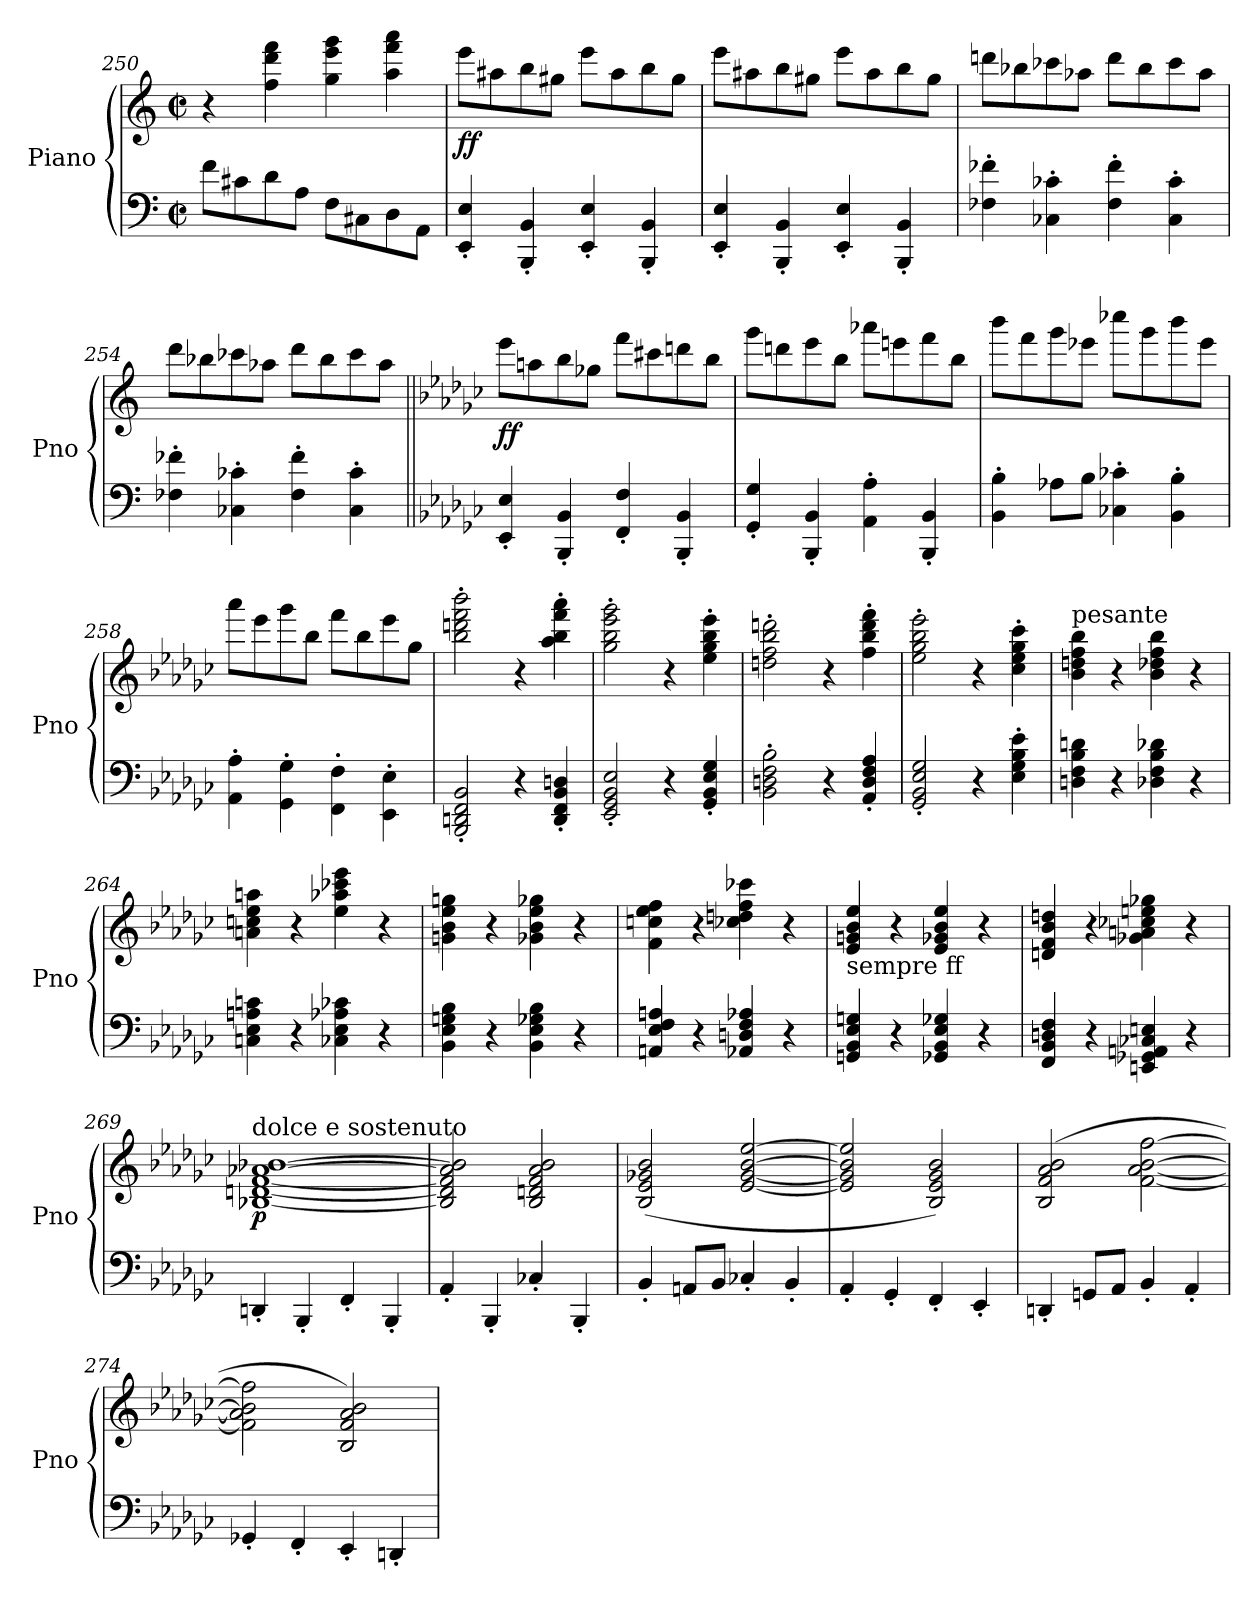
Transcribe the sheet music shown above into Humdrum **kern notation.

**kern	**kern	**dynam
*part1	*part1	*part1
*staff2	*staff1	*staff1/2
*I"Piano	*	*
*I'Pno	*	*
!!LO:PB:g=z
*clefF4	*clefG2	*
*k[]	*k[]	*
*C:	*C:	*
*M2/2	*M2/2	*
*met(c|)	*met(c|)	*
=250	=250	=250
8f\L	4r	.
8c#X\	.	.
8d\	4ff\ 4ddd\ 4fff\	.
8A\J	.	.
8F\L	4gg\ 4eee\ 4ggg\	.
8C#X\	.	.
8D\	4aa\ 4fff\ 4aaa\	.
8AA\J	.	.
=251	=251	=251
!	!	!LO:DY:b
4EE/' 4E/'	8eee\L	ff
.	8aa#X\	.
4BBB/' 4BB/'	8bb\	.
.	8gg#X\J	.
4EE/' 4E/'	8eee\L	.
.	8aa#\	.
4BBB/' 4BB/'	8bb\	.
.	8gg#\J	.
=252	=252	=252
4EE/' 4E/'	8eee\L	.
.	8aa#X\	.
4BBB/' 4BB/'	8bb\	.
.	8gg#X\J	.
4EE/' 4E/'	8eee\L	.
.	8aa#\	.
4BBB/' 4BB/'	8bb\	.
.	8gg#\J	.
=253	=253	=253
4F-X\' 4f-X\'	8dddn\L	.
.	8bb-X\	.
4C-X\' 4c-X\'	8ccc-X\	.
.	8aa-X\J	.
4F-\' 4f-\'	8ddd\L	.
.	8bb-\	.
4C-\' 4c-\'	8ccc-\	.
.	8aa-\J	.
!!LO:PB:g=z
=254	=254	=254
4F-X\' 4f-X\'	8ddd\L	.
.	8bb-X\	.
4C-X\' 4c-X\'	8ccc-X\	.
.	8aa-X\J	.
4F-\' 4f-\'	8ddd\L	.
.	8bb-\	.
4C-\' 4c-\'	8ccc-\	.
.	8aa-\J	.
!!LO:PB:g=z
=255||	=255||	=255||
*k[b-e-a-d-g-c-]	*k[b-e-a-d-g-c-]	*
*G-:	*G-:	*
!	!	!LO:DY:b
4EE-/' 4E-/'	8eee-\L	ff
.	8aan\	.
4BBB-/' 4BB-/'	8bb-\	.
.	8gg-X\J	.
4FF/' 4F/'	8fff\L	.
.	8ccc#X\	.
4BBB-/' 4BB-/'	8dddn\	.
.	8bb-\J	.
=256	=256	=256
4GG-/' 4G-/'	8ggg-\L	.
.	8dddn\	.
4BBB-/' 4BB-/'	8eee-\	.
.	8bb-\J	.
4AA-\' 4A-\'	8aaa-X\L	.
.	8eeen\	.
4BBB-/' 4BB-/'	8fff\	.
.	8bb-\J	.
=257	=257	=257
4BB-\' 4B-\'	8bbb-\L	.
.	8fff\	.
8A-X\L	8ggg-\	.
8B-\J	8eee-X\J	.
4C-X\' 4c-X\'	8cccc-X\L	.
.	8ggg-\	.
4BB-\' 4B-\'	8bbb-\	.
.	8eee-\J	.
=258	=258	=258
4AA-\' 4A-\'	8aaa-\L	.
.	8eee-\	.
4GG-\' 4G-\'	8ggg-\	.
.	8bb-\J	.
4FF\' 4F\'	8fff\L	.
.	8bb-\	.
4EE-\' 4E-\'	8eee-\	.
.	8gg-\J	.
!!LO:PB:g=z
=259	=259	=259
2BBB-/' 2DDn/' 2FF/' 2BB-/'	2bb-\' 2dddn\' 2fff\' 2bbb-\'	.
4r	4r	.
4DD/' 4FF/' 4BB-/' 4Dn/'	4aa-\' 4bb-\' 4fff\' 4aaa-\'	.
=260	=260	=260
2EE-/' 2GG-/' 2BB-/' 2E-/'	2gg-\' 2bb-\' 2eee-\' 2ggg-\'	.
4r	4r	.
4GG-/' 4BB-/' 4E-/' 4G-/'	4ee-\' 4gg-\' 4bb-\' 4eee-\'	.
=261	=261	=261
2BB-\' 2Dn\' 2F\' 2B-\'	2ddn\' 2ff\' 2bb-\' 2dddn\'	.
4r	4r	.
4AA-/' 4D/' 4F/' 4A-/'	4ff\' 4bb-\' 4ddd\' 4fff\'	.
=262	=262	=262
2GG-/' 2BB-/' 2E-/' 2G-/'	2ee-\' 2gg-\' 2bb-\' 2eee-\'	.
4r	4r	.
4E-\' 4G-\' 4B-\' 4e-\'	4cc-\' 4ee-\' 4gg-\' 4ccc-\'	.
=263	=263	=263
!	!LO:TX:a:t=pesante	!
4Dn\ 4F\ 4B-\ 4dn\	4b-\ 4ddn\ 4ff\ 4bb-\	.
4r	4r	.
4D-X\ 4F\ 4B-\ 4d-X\	4b-\ 4dd-X\ 4ff\ 4bb-\	.
4r	4r	.
=264	=264	=264
4Cn\ 4E-\ 4An\ 4cn\	4an\ 4ccn\ 4ee-\ 4aan\	.
4r	4r	.
4C-X\ 4E-\ 4A-X\ 4c-X\	4ee-\ 4aa-X\ 4ccc-X\ 4eee-\	.
4r	4r	.
!!LO:PB:g=z
=265	=265	=265
4BB-\ 4E-\ 4Gn\ 4B-\	4gn\ 4b-\ 4ee-\ 4ggn\	.
4r	4r	.
4BB-\ 4E-\ 4G-X\ 4B-\	4g-X\ 4b-\ 4ee-\ 4gg-X\	.
4r	4r	.
!!LO:PB:g=z
=266	=266	=266
4AAn/ 4E-/ 4F/ 4An/	4f\ 4ccn\ 4ee-\ 4ff\	.
4r	4r	.
4AA-X/ 4Dn/ 4F/ 4A-X/	4cc-X\ 4ddn\ 4ff\ 4ccc-X\	.
4r	4r	.
=267	=267	=267
!	!LO:TX:b:t=sempre ff	!
4GGn/ 4BB-/ 4E-/ 4Gn/	4e-/ 4gn/ 4b-/ 4ee-/	.
4r	4r	.
4GG-X/ 4BB-/ 4E-/ 4G-X/	4e-/ 4g-X/ 4b-/ 4ee-/	.
4r	4r	.
=268	=268	=268
4FF/ 4BB-/ 4Dn/ 4F/	4dn/ 4f/ 4b-/ 4ddn/	.
4r	4r	.
4EEn/ 4GG-X/ 4AAn/ 4C-X/ 4En/	4g-X\ 4an\ 4cc-X\ 4een\ 4gg-X\	.
4r	4r	.
=269	=269	=269
!	!LO:TX:a:t=dolce e sostenuto	!
!	!	!LO:DY:b
4DDn'/	[1B-X [1dn [1f [1a-X [1b-X	p
4BBB-'/	.	.
4FF'/	.	.
4BBB-'/	.	.
!!LO:PB:g=z
=270	=270	=270
4AA-'/	2B-/] 2d/] 2f/] 2a-/] 2b-/]	.
4BBB-'/	.	.
4C-X'/	2B-/ 2dn/ 2f/ 2a-/ 2b-/	.
4BBB-'/	.	.
=271	=271	=271
4BB-'/	(2B-/ 2e-/ 2g-X/ 2b-/	.
8AAn/L	.	.
8BB-/J	.	.
4C-X'/	[2e-/ [2g-/ [2b-/ [2ee-/	.
4BB-'/	.	.
!!LO:PB:g=z
=272	=272	=272
4AA-'/	2e-/] 2g-/] 2b-/] 2ee-/]	.
4GG-'/	.	.
4FF'/	2B-/ 2e-/ 2g-/ 2b-/)	.
4EE-'/	.	.
=273	=273	=273
4DDn'/	(2B-/ 2f/ 2a-/ 2b-/	.
8GGn/L	.	.
8AA-/J	.	.
4BB-'/	[2f\ [2a-\ [2b-\ [2ff\	.
4AA-'/	.	.
=274	=274	=274
4GG-X'/	2f\] 2a-\] 2b-\] 2ff\]	.
4FF'/	.	.
4EE-'/	2B-/ 2f/ 2a-/ 2b-/)	.
4DDn'/	.	.
=	=	=
*-	*-	*-
